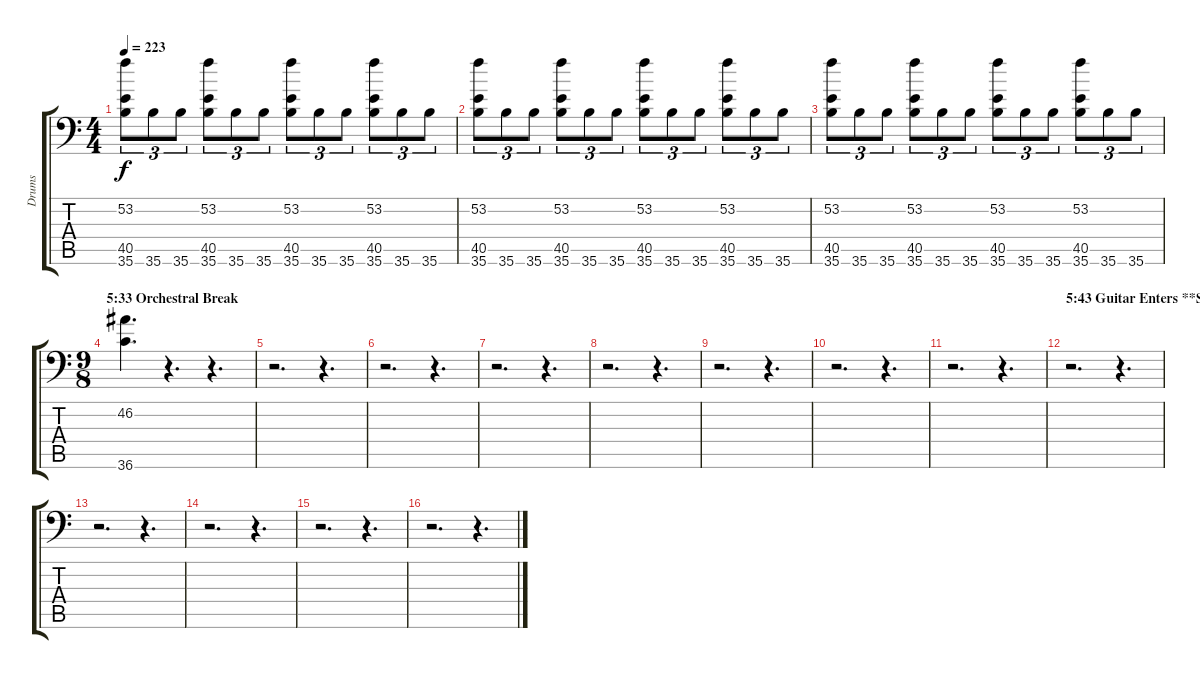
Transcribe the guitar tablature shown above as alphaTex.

\track ("Drums" "Drums") {instrument acousticgrandpiano}
\staff {score tabs}
\tuning (C-1 C-1 C-1 C-1 C-1 C-1) {hide}
\ts (4 4)
\tempo 223
\clef f4
\ks c
(53.2 40.5 35.6).8{tu (3 2) dy f} 35.6.8{tu (3 2)} 35.6.8{tu (3 2)} (53.2 40.5 35.6).8{tu (3 2)} 35.6.8{tu (3 2)} 35.6.8{tu (3 2)} (53.2 40.5 35.6).8{tu (3 2)} 35.6.8{tu (3 2)} 35.6.8{tu (3 2)} (53.2 40.5 35.6).8{tu (3 2)} 35.6.8{tu (3 2)} 35.6.8{tu (3 2)} |
(53.2 40.5 35.6).8{tu (3 2)} 35.6.8{tu (3 2)} 35.6.8{tu (3 2)} (53.2 40.5 35.6).8{tu (3 2)} 35.6.8{tu (3 2)} 35.6.8{tu (3 2)} (53.2 40.5 35.6).8{tu (3 2)} 35.6.8{tu (3 2)} 35.6.8{tu (3 2)} (53.2 40.5 35.6).8{tu (3 2)} 35.6.8{tu (3 2)} 35.6.8{tu (3 2)} |
(53.2 40.5 35.6).8{tu (3 2)} 35.6.8{tu (3 2)} 35.6.8{tu (3 2)} (53.2 40.5 35.6).8{tu (3 2)} 35.6.8{tu (3 2)} 35.6.8{tu (3 2)} (53.2 40.5 35.6).8{tu (3 2)} 35.6.8{tu (3 2)} 35.6.8{tu (3 2)} (53.2 40.5 35.6).8{tu (3 2)} 35.6.8{tu (3 2)} 35.6.8{tu (3 2)} |
\ts (9 8)
\section ("" "5:33 Orchestral Break")
(46.2 36.6).4{d} r.4{d} r.4{d} |
r.2{d} r.4{d} |
r.2{d} r.4{d} |
r.2{d} r.4{d} |
r.2{d} r.4{d} |
r.2{d} r.4{d} |
r.2{d} r.4{d} |
r.2{d} r.4{d} |
\section ("" "5:43 Guitar Enters **STARTED UPDATING AGAIN HERE**")
r.2{d} r.4{d} |
r.2{d} r.4{d} |
r.2{d} r.4{d} |
r.2{d} r.4{d} |
r.2{d} r.4{d}
